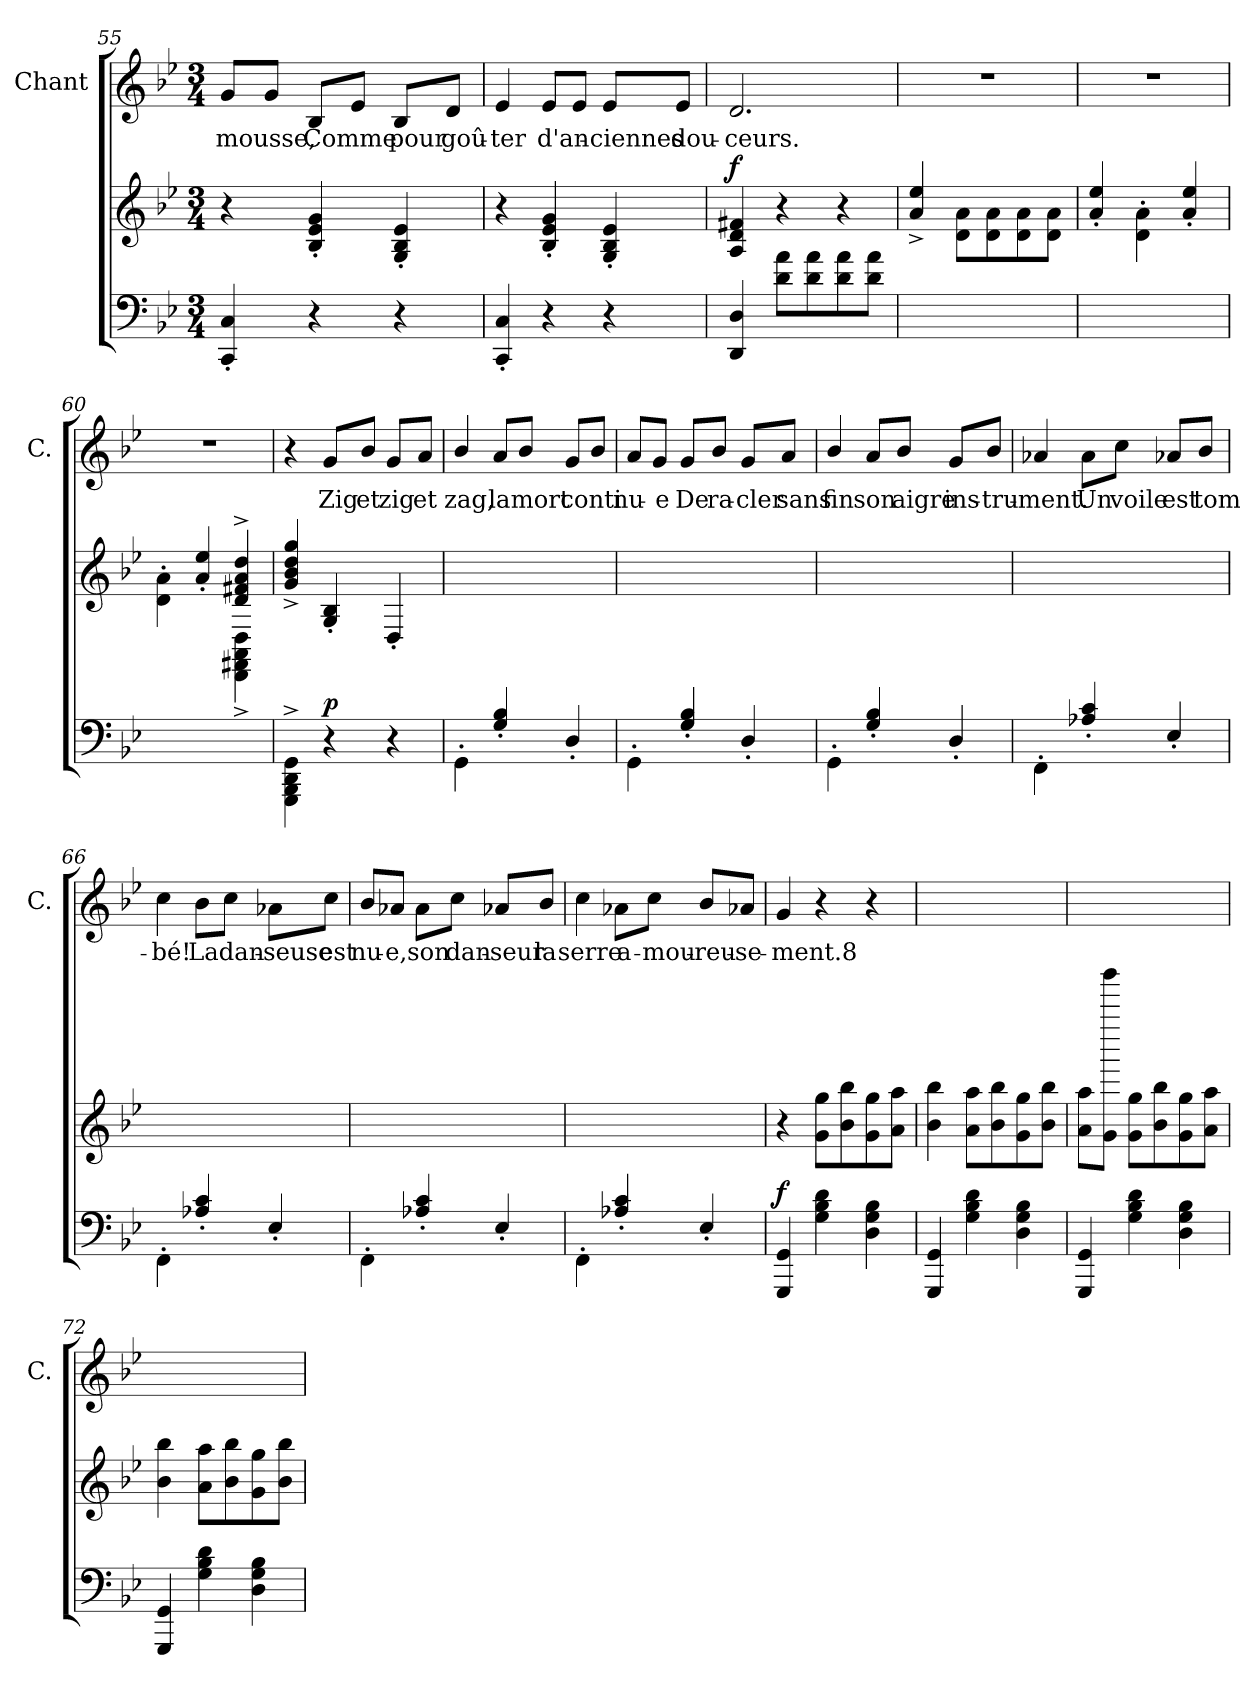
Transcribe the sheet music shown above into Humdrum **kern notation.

**kern	**dynam	**kern	**dynam	**kern	**text
*part3	*part3	*part2	*part2	*part1	*part1
*staff3	*staff3	*staff2	*staff2	*staff1	*staff1
*	*	*	*	*I"Chant	*
*	*	*	*	*I'C.	*
*clefF4	*	*clefG2	*	*clefG2	*
*k[b-e-]	*	*k[b-e-]	*	*k[b-e-]	*
*M3/4	*	*M3/4	*	*M3/4	*
=55	=55	=55	=55	=55	=55
4Ci'</ 4CCi'</	.	4r	.	8gj/L	mousse,
.	.	.	.	8gj/J	.
4r	.	4gj'</ 4e-j'</ 4B-j'</	.	8B-j/L	Comme
.	.	.	.	8e-j/J	.
4r	.	4e-j'</ 4B-j'</ 4Gj'</	.	8B-j/L	pour
.	.	.	.	8dj/J	goû-
!!LO:LB:g=z
=56	=56	=56	=56	=56	=56
4Ci'</ 4CCi'</	.	4r	.	4e-j/	ter
4r	.	4gj'</ 4e-j'</ 4B-j'</	.	8e-j/L	d'an-
.	.	.	.	8e-j/J	.
4r	.	4e-j'</ 4B-j'</ 4Gj'</	.	8e-j/L	ciennes
.	.	.	.	8e-j/J	dou-
=57	=57	=57	=57	=57	=57
*^	*	*	*	*	*
!	!	!	!	!LO:DY:a	!	!
4Di/ 4DDi/	2.ryy	.	4f#Xj/ 4dj/ 4Aj/	f	2.dj/	ceurs.
8di\ 8ai\L	.	.	4r	.	.	.
8di\ 8ai\	.	.	.	.	.	.
8di\ 8ai\	.	.	4r	.	.	.
8di\ 8ai\J	.	.	.	.	.	.
*v	*v	*	*	*	*	*
=58	=58	=58	=58	=58	=58
2.ryy	.	4ee-j^>/ 4aj^>/	.	2.r	.
.	.	8dj\ 8aj\L	.	.	.
.	.	8dj\ 8aj\	.	.	.
.	.	8dj\ 8aj\	.	.	.
.	.	8dj\ 8aj\J	.	.	.
=59	=59	=59	=59	=59	=59
2.ryy	.	4ee-j'>/ 4aj'>/	.	2.r	.
.	.	4dj'>\ 4aj'>\	.	.	.
.	.	4ee-j'>/ 4aj'>/	.	.	.
=60	=60	=60	=60	=60	=60
*	*	*^	*	*	*
2.ryy	.	4dj'>\ 4aj'>\	4ryy	.	2.r	.
.	.	4ee-j'>/ 4aj'>/	4ryy	.	.	.
.	.	4ddj^>/ 4aj^>/ 4f#Xj^>/ 4dj^>/	4DDi^>\ 4FF#Xi^>\ 4AAi^>\ 4Di^>\	.	.	.
=61	=61	=61	=61	=61	=61	=61
4GGGi^>\ 4BBB-i^>\ 4DDi^>\ 4GGi^>\	.	2.ryy	4ggj^>/ 4ddj^>/ 4b-j^>/ 4gj^>/	.	4r	.
!	!LO:DY:a	!	!	!	!	!
4r	p	.	4B-j'>'>/ 4Gj'>'>/	.	8gj/L	Zig
.	.	.	.	.	8b-j/J	et
4r	.	.	4D'>j/	.	8gj/L	zig
.	.	.	.	.	8aj/J	et
*	*	*v	*v	*	*	*
!!LO:LB:g=z
=62	=62	=62	=62	=62	=62
4GG'>j\	.	2.ryy	.	4b-j/	zag,
4B-j'>/ 4Gj'>/	.	.	.	8aj/L	la
.	.	.	.	8b-j/J	mort
4D'>j/	.	.	.	8gj/L	conti
.	.	.	.	8b-j/J	--
=63	=63	=63	=63	=63	=63
4GG'>j\	.	2.ryy	.	8aj/L	nu-
.	.	.	.	8gj/J	e
4B-j'>/ 4Gj'>/	.	.	.	8gj/L	De
.	.	.	.	8b-j/J	ra-
4D'>j/	.	.	.	8gj/L	cler
.	.	.	.	8aj/J	sans
=64	=64	=64	=64	=64	=64
4GG'>j\	.	2.ryy	.	4b-j/	fin
4B-j'>/ 4Gj'>/	.	.	.	8aj/L	son
.	.	.	.	8b-j/J	aigre
4D'>j/	.	.	.	8gj/L	ins-
.	.	.	.	8b-j/J	tru-
=65	=65	=65	=65	=65	=65
4FF'>j\	.	2.ryy	.	4a-Xj/	ment.
4cj'>/ 4A-Xj'>/	.	.	.	8a-j\L	Un
.	.	.	.	8ccj\J	voile
4E-'>j/	.	.	.	8a-Xj/L	est
.	.	.	.	8b-j/J	tom-
!!LO:PB:g=z
=66	=66	=66	=66	=66	=66
4FF'>j\	.	2.ryy	.	4ccj\	bé!
4cj'>/ 4A-Xj'>/	.	.	.	8b-j\L	La
.	.	.	.	8ccj\J	dan-
4E-'>j/	.	.	.	8a-Xj\L	seuse
.	.	.	.	8ccj\J	est
=67	=67	=67	=67	=67	=67
4FF'>j\	.	2.ryy	.	8b-j/L	nu-
.	.	.	.	8a-Xj/J	e,
4cj'>/ 4A-Xj'>/	.	.	.	8a-j\L	son
.	.	.	.	8ccj\J	dan-
4E-'>j/	.	.	.	8a-Xj/L	seur
.	.	.	.	8b-j/J	la
=68	=68	=68	=68	=68	=68
4FF'>j\	.	2.ryy	.	4ccj\	serre
4cj'>/ 4A-Xj'>/	.	.	.	8a-Xj\L	a-
.	.	.	.	8ccj\J	mou-
4E-'>j/	.	.	.	8b-j/L	reu-
.	.	.	.	8a-Xj/J	se-
=69	=69	=69	=69	=69	=69
!	!LO:DY:a	!	!	!	!
4GGi/ 4GGGi/	f	4r	.	4gj/	ment.8--
4Gi\ 4B-i\ 4di\	.	8gj\ 8ggj\L	.	4r	.
.	.	8b-j\ 8bb-j\	.	.	.
4Di\ 4Gi\ 4B-i\	.	8gj\ 8ggj\	.	4r	.
.	.	8aj\ 8aaj\J	.	.	.
!!LO:LB:g=z
=70	=70	=70	=70	=70	=70
4GGi/ 4GGGi/	.	4b-j\ 4bb-j\	.	2.ryy	.
4Gi\ 4B-i\ 4di\	.	8aj\ 8aaj\L	.	.	.
.	.	8b-j\ 8bb-j\	.	.	.
4Di\ 4Gi\ 4B-i\	.	8gj\ 8ggj\	.	.	.
.	.	8b-j\ 8bb-j\J	.	.	.
=71	=71	=71	=71	=71	=71
4GGi/ 4GGGi/	.	8aj\ 8aaj\L	.	2.ryy	.
.	.	8gj\ 8bbbbb-j\J	.	.	.
4Gi\ 4B-i\ 4di\	.	8gj\ 8ggj\L	.	.	.
.	.	8b-j\ 8bb-j\	.	.	.
4Di\ 4Gi\ 4B-i\	.	8gj\ 8ggj\	.	.	.
.	.	8aj\ 8aaj\J	.	.	.
=72	=72	=72	=72	=72	=72
4GGi/ 4GGGi/	.	4b-j\ 4bb-j\	.	2.ryy	.
4di\ 4B-i\ 4Gi\	.	8aj\ 8aaj\L	.	.	.
.	.	8b-j\ 8bb-j\	.	.	.
4Di\ 4Gi\ 4B-i\	.	8gj\ 8ggj\	.	.	.
.	.	8b-j\ 8bb-j\J	.	.	.
=	=	=	=	=	=
*-	*-	*-	*-	*-	*-
